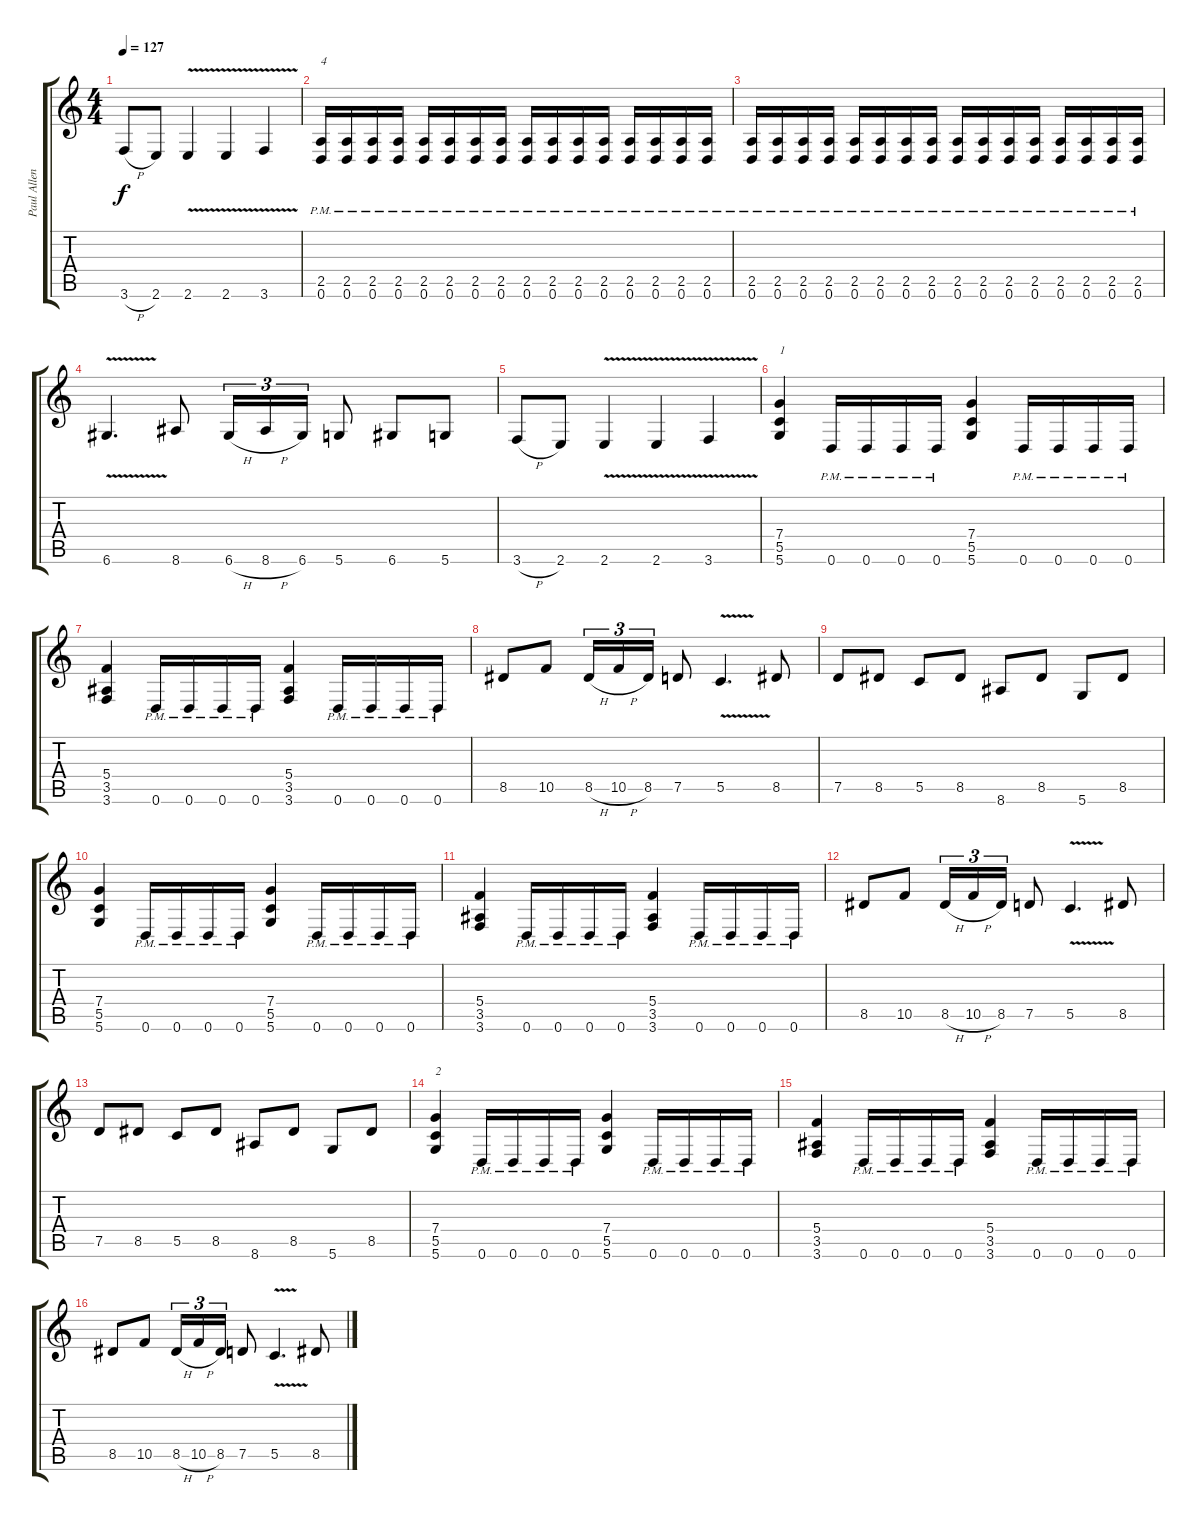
\track ("Paul Allender" "Paul Allen") {instrument distortionguitar}
\staff {score tabs}
\tuning (D4 A3 F3 C3 G2 D2) {hide}
\ts (4 4)
\tempo 127
\clef g2
\ks c
3.6{h}.8{dy f} 2.6.8 2.6{v}.4 2.6{v}.4 3.6{v}.4 |
(2.5{pm} 0.6{pm}).16{txt "4"} (2.5{pm} 0.6{pm}).16 (2.5{pm} 0.6{pm}).16 (2.5{pm} 0.6{pm}).16 (2.5{pm} 0.6{pm}).16 (2.5{pm} 0.6{pm}).16 (2.5{pm} 0.6{pm}).16 (2.5{pm} 0.6{pm}).16 (2.5{pm} 0.6{pm}).16 (2.5{pm} 0.6{pm}).16 (2.5{pm} 0.6{pm}).16 (2.5{pm} 0.6{pm}).16 (2.5{pm} 0.6{pm}).16 (2.5{pm} 0.6{pm}).16 (2.5{pm} 0.6{pm}).16 (2.5{pm} 0.6{pm}).16 |
(2.5{pm} 0.6{pm}).16 (2.5{pm} 0.6{pm}).16 (2.5{pm} 0.6{pm}).16 (2.5{pm} 0.6{pm}).16 (2.5{pm} 0.6{pm}).16 (2.5{pm} 0.6{pm}).16 (2.5{pm} 0.6{pm}).16 (2.5{pm} 0.6{pm}).16 (2.5{pm} 0.6{pm}).16 (2.5{pm} 0.6{pm}).16 (2.5{pm} 0.6{pm}).16 (2.5{pm} 0.6{pm}).16 (2.5{pm} 0.6{pm}).16 (2.5{pm} 0.6{pm}).16 (2.5{pm} 0.6{pm}).16 (2.5{pm} 0.6{pm}).16 |
6.6{v}.4{d} 8.6.8 6.6{h}.16{tu (3 2)} 8.6{h}.16{tu (3 2)} 6.6.16{tu (3 2)} 5.6.8 6.6.8 5.6.8 |
3.6{h}.8 2.6.8 2.6{v}.4 2.6{v}.4 3.6{v}.4 |
(7.4 5.5 5.6).4{txt "1"} 0.6{pm}.16 0.6{pm}.16 0.6{pm}.16 0.6{pm}.16 (7.4 5.5 5.6).4 0.6{pm}.16 0.6{pm}.16 0.6{pm}.16 0.6{pm}.16 |
(5.4 3.5 3.6).4 0.6{pm}.16 0.6{pm}.16 0.6{pm}.16 0.6{pm}.16 (5.4 3.5 3.6).4 0.6{pm}.16 0.6{pm}.16 0.6{pm}.16 0.6{pm}.16 |
8.5.8 10.5.8 8.5{h}.16{tu (3 2)} 10.5{h}.16{tu (3 2)} 8.5.16{tu (3 2)} 7.5.8 5.5{v}.4{d} 8.5.8 |
7.5.8 8.5.8 5.5.8 8.5.8 8.6.8 8.5.8 5.6.8 8.5.8 |
(7.4 5.5 5.6).4 0.6{pm}.16 0.6{pm}.16 0.6{pm}.16 0.6{pm}.16 (7.4 5.5 5.6).4 0.6{pm}.16 0.6{pm}.16 0.6{pm}.16 0.6{pm}.16 |
(5.4 3.5 3.6).4 0.6{pm}.16 0.6{pm}.16 0.6{pm}.16 0.6{pm}.16 (5.4 3.5 3.6).4 0.6{pm}.16 0.6{pm}.16 0.6{pm}.16 0.6{pm}.16 |
8.5.8 10.5.8 8.5{h}.16{tu (3 2)} 10.5{h}.16{tu (3 2)} 8.5.16{tu (3 2)} 7.5.8 5.5{v}.4{d} 8.5.8 |
7.5.8 8.5.8 5.5.8 8.5.8 8.6.8 8.5.8 5.6.8 8.5.8 |
(7.4 5.5 5.6).4{txt "2"} 0.6{pm}.16 0.6{pm}.16 0.6{pm}.16 0.6{pm}.16 (7.4 5.5 5.6).4 0.6{pm}.16 0.6{pm}.16 0.6{pm}.16 0.6{pm}.16 |
(5.4 3.5 3.6).4 0.6{pm}.16 0.6{pm}.16 0.6{pm}.16 0.6{pm}.16 (5.4 3.5 3.6).4 0.6{pm}.16 0.6{pm}.16 0.6{pm}.16 0.6{pm}.16 |
8.5.8 10.5.8 8.5{h}.16{tu (3 2)} 10.5{h}.16{tu (3 2)} 8.5.16{tu (3 2)} 7.5.8 5.5{v}.4{d} 8.5.8
